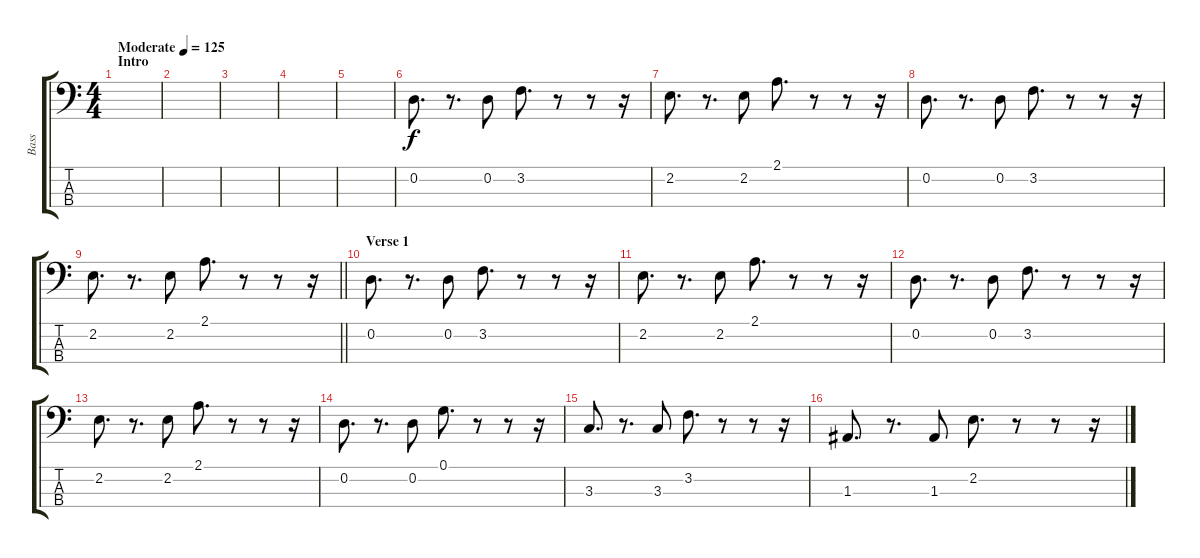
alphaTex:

\track ("Bass" "Bass") {instrument electricbassfinger}
\staff {score tabs}
\tuning (G2 D2 A1 E1) {hide}
\ts (4 4)
\section ("" "Intro")
\tempo (125 "Moderate")
\clef f4
\ks c
|
|
|
|
|
0.2.8{d} r.8{d} 0.2.8 3.2.8{d} r.8 r.8 r.16 |
2.2.8{d} r.8{d} 2.2.8 2.1.8{d} r.8 r.8 r.16 |
0.2.8{d} r.8{d} 0.2.8 3.2.8{d} r.8 r.8 r.16 |
\barLineRight lightlight
2.2.8{d} r.8{d} 2.2.8 2.1.8{d} r.8 r.8 r.16 |
\section ("" "Verse 1")
0.2.8{d} r.8{d} 0.2.8 3.2.8{d} r.8 r.8 r.16 |
2.2.8{d} r.8{d} 2.2.8 2.1.8{d} r.8 r.8 r.16 |
0.2.8{d} r.8{d} 0.2.8 3.2.8{d} r.8 r.8 r.16 |
2.2.8{d} r.8{d} 2.2.8 2.1.8{d} r.8 r.8 r.16 |
0.2.8{d} r.8{d} 0.2.8 0.1.8{d} r.8 r.8 r.16 |
3.3.8{d} r.8{d} 3.3.8 3.2.8{d} r.8 r.8 r.16 |
1.3.8{d} r.8{d} 1.3.8 2.2.8{d} r.8 r.8 r.16
